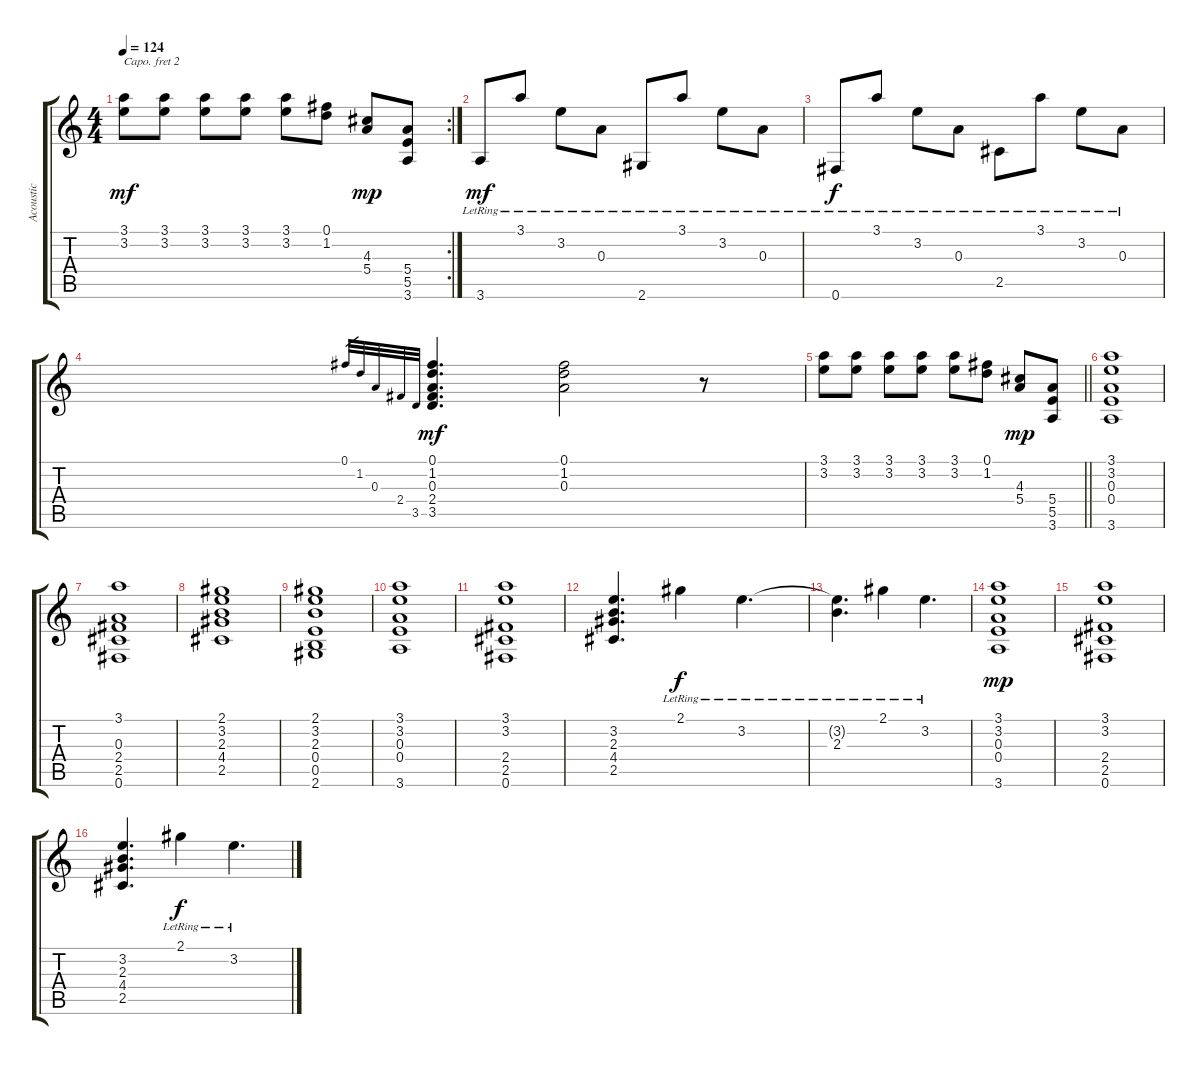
\track ("Acoustic" "Acoustic") {instrument acousticguitarsteel}
\staff {score tabs}
\capo 2
\tuning (E4 B3 G3 D3 A2 E2) {hide}
\rc 2
\ts (4 4)
\tempo 124
\clef g2
\ks c
(3.1 3.2).8{dy mf} (3.1 3.2).8 (3.1 3.2).8 (3.1 3.2).8 (3.1 3.2).8 (0.1 1.2).8 (4.3 5.4).8{dy mp} (5.4 5.5 3.6).8 |
3.6{lr}.8{dy mf} 3.1{lr}.8 3.2{lr}.8 0.3{lr}.8 2.6{lr}.8 3.1{lr}.8 3.2{lr}.8 0.3{lr}.8 |
0.6{lr}.8{dy f} 3.1{lr}.8 3.2{lr}.8 0.3{lr}.8 2.5{lr}.8 3.1{lr}.8 3.2{lr}.8 0.3{lr}.8 |
0.1.32{gr} 1.2.32{gr} 0.3.32{gr} 2.4.32{gr} 3.5.32{gr} (0.1 1.2 0.3 2.4 3.5).4{d dy mf} (0.1 1.2 0.3).2 r.8 |
\barLineRight lightlight
(3.1 3.2).8 (3.1 3.2).8 (3.1 3.2).8 (3.1 3.2).8 (3.1 3.2).8 (0.1 1.2).8 (4.3 5.4).8{dy mp} (5.4 5.5 3.6).8 |
(3.1 3.2 0.3 0.4 3.6).1 |
(3.1 0.3 2.4 2.5 0.6).1 |
(2.1 3.2 2.3 4.4 2.5).1 |
(2.1 3.2 2.3 0.4 0.5 2.6).1 |
(3.1 3.2 0.3 0.4 3.6).1 |
(3.1 3.2 2.4 2.5 0.6).1 |
(3.2 2.3 4.4 2.5).4{d} 2.1{lr}.4{dy f} 3.2{lr}.4{d} |
(3.2{t} 2.3{lr}).4{d} 2.1{lr}.4 3.2{lr}.4{d} |
(3.1 3.2 0.3 0.4 3.6).1{dy mp} |
(3.1 3.2 2.4 2.5 0.6).1 |
(3.2 2.3 4.4 2.5).4{d} 2.1{lr}.4{dy f} 3.2{lr}.4{d}
